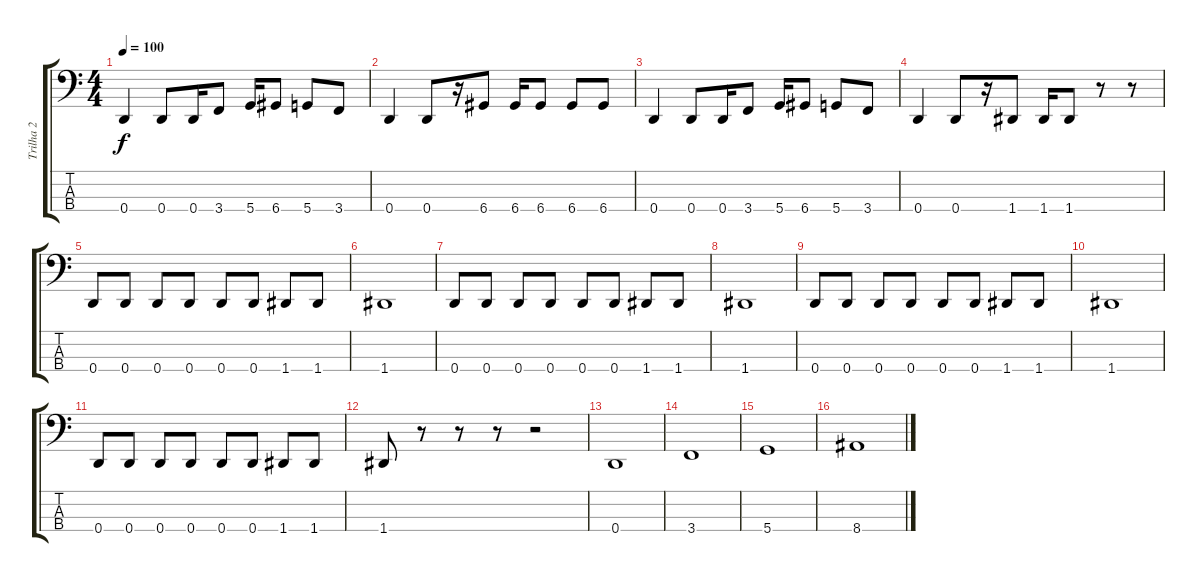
\track ("Trilha 2" "Trilha 2") {instrument electricbasspick}
\staff {score tabs}
\tuning (G2 D2 A1 D1) {hide}
\ts (4 4)
\tempo 100
\clef f4
\ks c
0.4.4{dy f} 0.4.8 0.4.16 3.4.8 5.4.16 6.4.8 5.4.8 3.4.8 |
0.4.4 0.4.8 r.16 6.4.8 6.4.16 6.4.8 6.4.8 6.4.8 |
0.4.4 0.4.8 0.4.16 3.4.8 5.4.16 6.4.8 5.4.8 3.4.8 |
0.4.4 0.4.8 r.16 1.4.8 1.4.16 1.4.8 r.8 r.8 |
0.4.8 0.4.8 0.4.8 0.4.8 0.4.8 0.4.8 1.4.8 1.4.8 |
1.4.1 |
0.4.8 0.4.8 0.4.8 0.4.8 0.4.8 0.4.8 1.4.8 1.4.8 |
1.4.1 |
0.4.8 0.4.8 0.4.8 0.4.8 0.4.8 0.4.8 1.4.8 1.4.8 |
1.4.1 |
0.4.8 0.4.8 0.4.8 0.4.8 0.4.8 0.4.8 1.4.8 1.4.8 |
1.4.8 r.8 r.8 r.8 r.2 |
0.4.1{instrument electricbassfinger} |
3.4.1 |
5.4.1 |
8.4.1
